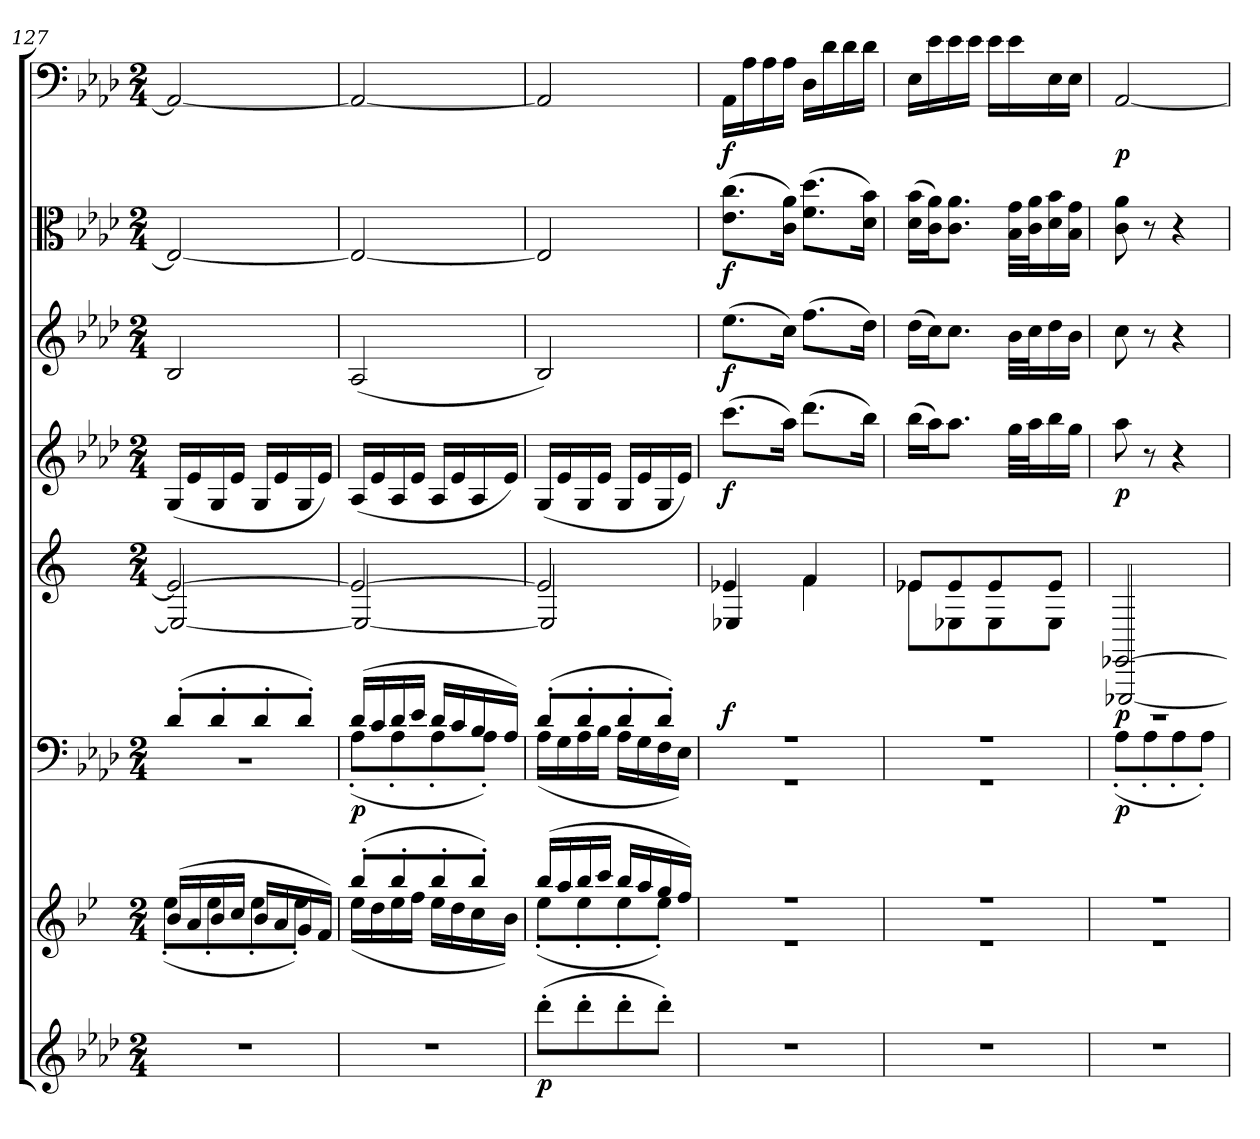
**kern	**dynam	**kern	**kern	**dynam	**kern	**dynam	**kern	**dynam	**kern	**dynam	**kern	**dynam	**kern	**dynam
*part8	*part8	*part7	*part6	*part6	*part5	*part5	*part4	*part4	*part3	*part3	*part2	*part2	*part1	*part1
*staff8	*staff8	*staff7	*staff6	*staff6	*staff5	*staff5	*staff4	*staff4	*staff3	*staff3	*staff2	*staff2	*staff1	*staff1
*clefG2	*	*clefG2	*clefF4	*	*clefG2	*	*clefG2	*	*clefG2	*	*clefC3	*	*clefF4	*
*k[b-e-a-d-]	*	*k[b-e-]	*k[b-e-a-d-]	*	*k[]	*	*k[b-e-a-d-]	*	*k[b-e-a-d-]	*	*k[b-e-a-d-]	*	*k[b-e-a-d-]	*
*A-:	*	*	*A-:	*	*	*	*A-:	*	*A-:	*	*A-:	*	*A-:	*
*M2/4	*	*M2/4	*M2/4	*	*M2/4	*	*M2/4	*	*M2/4	*	*M2/4	*	*M2/4	*
=127	=127	=127	=127	=127	=127	=127	=127	=127	=127	=127	=127	=127	=127	=127
*	*	*^	*^	*	*^	*	*	*	*	*	*	*	*	*
2r	.	(16b-/LL	(8ee-'\L	(8d-'/L	2r	.	2e-/_	2E-/_	.	(16G/LL	.	2B-/	.	2E-/_	.	2AA-/_	.
.	.	16a/	.	.	.	.	.	.	.	16e-/	.	.	.	.	.	.	.
.	.	16b-/	8ee-'\	8d-'/	.	.	.	.	.	16G/	.	.	.	.	.	.	.
.	.	16cc/JJ	.	.	.	.	.	.	.	16e-/JJ	.	.	.	.	.	.	.
.	.	16b-/LL	8ee-'\	8d-'/	.	.	.	.	.	16G/LL	.	.	.	.	.	.	.
.	.	16a/	.	.	.	.	.	.	.	16e-/	.	.	.	.	.	.	.
.	.	16g/	8ee-'\J)	8d-'/J)	.	.	.	.	.	16G/	.	.	.	.	.	.	.
.	.	16f/JJ)	.	.	.	.	.	.	.	16e-/JJ)	.	.	.	.	.	.	.
=128	=128	=128	=128	=128	=128	=128	=128	=128	=128	=128	=128	=128	=128	=128	=128	=128	=128
2r	.	(8bb-'/L	(16ee-\LL	(16d-/LL	(8A-'\L	p	2e-/_	2E-/_	.	(16A-/LL	.	(2A-/	.	2E-/_	.	2AA-/_	.
.	.	.	16dd\	16c/	.	.	.	.	.	16e-/	.	.	.	.	.	.	.
.	.	8bb-'/	16ee-\	16d-/	8A-'\	.	.	.	.	16A-/	.	.	.	.	.	.	.
.	.	.	16ff\JJ	16e-/JJ	.	.	.	.	.	16e-/JJ	.	.	.	.	.	.	.
.	.	8bb-'/	16ee-\LL	16d-/LL	8A-'\	.	.	.	.	16A-/LL	.	.	.	.	.	.	.
.	.	.	16dd\	16c/	.	.	.	.	.	16e-/	.	.	.	.	.	.	.
.	.	8bb-'/J)	16cc\	16B-/	8A-'\J)	.	.	.	.	16A-/	.	.	.	.	.	.	.
.	.	.	16b-\JJ)	16A-/JJ)	.	.	.	.	.	16e-/JJ)	.	.	.	.	.	.	.
=129	=129	=129	=129	=129	=129	=129	=129	=129	=129	=129	=129	=129	=129	=129	=129	=129	=129
(8ddd-'\L	p	(16bb-/LL	(8ee-'\L	(8d-'/L	(16A-\LL	.	2e-/]	2E-/]	.	(16G/LL	.	2B-/)	.	2E-/]	.	2AA-/]	.
.	.	16aa/	.	.	16G\	.	.	.	.	16e-/	.	.	.	.	.	.	.
8ddd-'\	.	16bb-/	8ee-'\	8d-'/	16A-\	.	.	.	.	16G/	.	.	.	.	.	.	.
.	.	16ccc/JJ	.	.	16B-\JJ	.	.	.	.	16e-/JJ	.	.	.	.	.	.	.
8ddd-'\	.	16bb-/LL	8ee-'\	8d-'/	16A-\LL	.	.	.	.	16G/LL	.	.	.	.	.	.	.
.	.	16aa/	.	.	16G\	.	.	.	.	16e-/	.	.	.	.	.	.	.
8ddd-'\J)	.	16gg/	8ee-'\J)	8d-'/J)	16F\	.	.	.	.	16G/	.	.	.	.	.	.	.
.	.	16ff/JJ)	.	.	16E-\JJ)	.	.	.	.	16e-/JJ)	.	.	.	.	.	.	.
=130	=130	=130	=130	=130	=130	=130	=130	=130	=130	=130	=130	=130	=130	=130	=130	=130	=130
2r	.	2r	2r	2r	2r	.	4e-X/	4E-X/	f	(8.ccc\L	f	(8.ee-\L	f	(8.e-\ 8.cc\L	f	16AA-\LL	f
.	.	.	.	.	.	.	.	.	.	.	.	.	.	.	.	16A-\	.
.	.	.	.	.	.	.	.	.	.	.	.	.	.	.	.	16A-\	.
.	.	.	.	.	.	.	.	.	.	16aa-\Jk)	.	16cc\Jk)	.	16c\ 16a-\Jk)	.	16A-\JJ	.
.	.	.	.	.	.	.	4f/	4f\	.	(8.ddd-\L	.	(8.ff\L	.	(8.f\ 8.dd-\L	.	16D-\LL	.
.	.	.	.	.	.	.	.	.	.	.	.	.	.	.	.	16d-\	.
.	.	.	.	.	.	.	.	.	.	.	.	.	.	.	.	16d-\	.
.	.	.	.	.	.	.	.	.	.	16bb-\Jk)	.	16dd-\Jk)	.	16d-\ 16b-\Jk)	.	16d-\JJ	.
=131	=131	=131	=131	=131	=131	=131	=131	=131	=131	=131	=131	=131	=131	=131	=131	=131	=131
2r	.	2r	2r	2r	2r	.	8e-X/L	8e-X\L	.	(16bb-\LL	.	(16dd-\LL	.	(16d-\ 16b-\LL	.	16E-\LL	.
.	.	.	.	.	.	.	.	.	.	16aa-\J)	.	16cc\J)	.	16c\ 16a-\J)	.	16e-\	.
.	.	.	.	.	.	.	8e-/	8E-X\	.	8.aa-\J	.	8.cc\J	.	8.c\ 8.a-\J	.	16e-\	.
.	.	.	.	.	.	.	.	.	.	.	.	.	.	.	.	16e-\JJ	.
.	.	.	.	.	.	.	8e-/	8E-\	.	.	.	.	.	.	.	16e-\LL	.
.	.	.	.	.	.	.	.	.	.	32gg\LLL	.	32b-\LLL	.	32B-\ 32g\LLL	.	16e-\	.
.	.	.	.	.	.	.	.	.	.	32aa-\J	.	32cc\J	.	32c\ 32a-\J	.	.	.
.	.	.	.	.	.	.	8e-/J	8E-\J	.	16bb-\	.	16dd-\	.	16d-\ 16b-\	.	16E-\	.
.	.	.	.	.	.	.	.	.	.	16gg\JJ	.	16b-\JJ	.	16B-\ 16g\JJ	.	16E-\JJ	.
=132	=132	=132	=132	=132	=132	=132	=132	=132	=132	=132	=132	=132	=132	=132	=132	=132	=132
2r	.	2r	2r	2r	(8A-'\L	p	[2EE-X/	[2EEE-X/	p	8aa-\	p	8cc\	.	8c\ 8a-\	.	[2AA-/	p
.	.	.	.	.	8A-'\	.	.	.	.	8r	.	8r	.	8r	.	.	.
.	.	.	.	.	8A-'\	.	.	.	.	4r	.	4r	.	4r	.	.	.
.	.	.	.	.	8A-'\J)	.	.	.	.	.	.	.	.	.	.	.	.
*	*	*v	*v	*	*	*	*v	*v	*	*	*	*	*	*	*	*	*
*	*	*	*v	*v	*	*	*	*	*	*	*	*	*	*	*
=	=	=	=	=	=	=	=	=	=	=	=	=	=	=
*-	*-	*-	*-	*-	*-	*-	*-	*-	*-	*-	*-	*-	*-	*-
